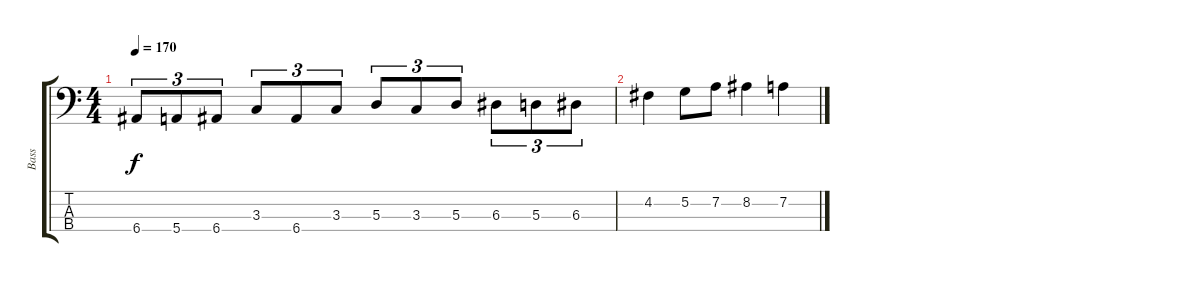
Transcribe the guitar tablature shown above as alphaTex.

\track ("Bass" "Bass") {instrument electricbassfinger}
\staff {score tabs}
\tuning (G2 D2 A1 E1) {hide}
\ts (4 4)
\tempo 170
\clef f4
\ks c
6.4.8{tu (3 2) dy f} 5.4.8{tu (3 2)} 6.4.8{tu (3 2)} 3.3.8{tu (3 2)} 6.4.8{tu (3 2)} 3.3.8{tu (3 2)} 5.3.8{tu (3 2)} 3.3.8{tu (3 2)} 5.3.8{tu (3 2)} 6.3.8{tu (3 2)} 5.3.8{tu (3 2)} 6.3.8{tu (3 2)} |
4.2.4 5.2.8 7.2.8 8.2.4 7.2.4
